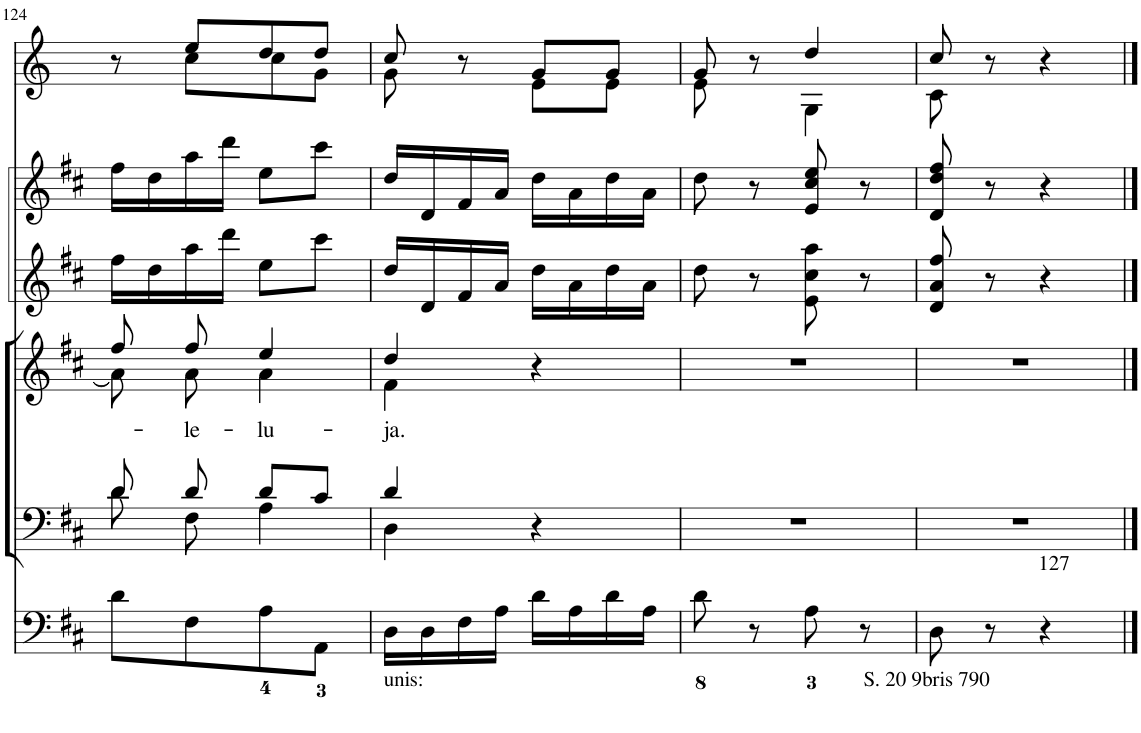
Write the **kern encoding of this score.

**kern	**kern	**kern	**text	**kern	**kern	**kern
*part6	*part5	*part4	*part4	*part3	*part2	*part1
*staff6	*staff5	*staff4	*staff4	*staff3	*staff2	*staff1
*I"Organ	*I"Voice	*I"Voice	*	*I"Violin	*I"Violini	*I"Clarini in D
*	*	*	*	*I'Vln	*I'Vln	*
!!LO:PB:g=z
*clefF4	*clefF4	*clefG2	*	*clefG2	*clefG2	*clefG2
*	*	*	*	*	*	*Trd-1c-2
*k[f#c#]	*k[f#c#]	*k[f#c#]	*	*k[f#c#]	*k[f#c#]	*k[]
*M2/4	*M2/4	*M2/4	*	*M2/4	*M2/4	*M2/4
=124	=124	=124	=124	=124	=124	=124
*	*^	*^	*	*	*	*^
8d\L	8d/	8d\	8ff#/L	8a\L]	.	16ff#\LL	16ff#\LL	8r	8ryy
.	.	.	.	.	.	16dd\	16dd\	.	.
!	!	!	!	!	!LO:LY:b	!	!	!	!
8F#\	8d/	8F#\	8ff#/J	8a\J	-le-	16aa\	16aa\	8ee/L	8cc\L
.	.	.	.	.	.	16ddd\JJ	16ddd\JJ	.	.
!	!	!	!	!	!LO:LY:b	!	!	!	!
8A\	8d/L	4A\	4ee/	4a\	-lu-	8ee\L	8ee\L	8dd/	8cc\
8AA\J	8c#/J	.	.	.	.	8ccc#\J	8ccc#\J	8dd/J	8g\J
=125	=125	=125	=125	=125	=125	=125	=125	=125	=125
!LO:TX:b:t=unis&colon;	!	!	!	!	!	!	!	!	!
!	!	!	!	!	!LO:LY:b	!	!	!	!
16D\LL	4d/	4D\	4dd/	4f#\	-ja.	16dd/LL	16dd/LL	8cc/	8g\
16D\	.	.	.	.	.	16d/	16d/	.	.
16F#\	.	.	.	.	.	16f#/	16f#/	8r	8ryy
16A\JJ	.	.	.	.	.	16a/JJ	16a/JJ	.	.
16d\LL	4r	4ryy	4r	4ryy	.	16dd\LL	16dd\LL	8g/L	8e\L
16A\	.	.	.	.	.	16a\	16a\	.	.
16d\	.	.	.	.	.	16dd\	16dd\	8g/J	8e\J
16A\JJ	.	.	.	.	.	16a\JJ	16a\JJ	.	.
*	*v	*v	*	*	*	*	*	*	*
*	*	*v	*v	*	*	*	*	*
=126	=126	=126	=126	=126	=126	=126	=126
8d\	2r	2r	.	8dd\	8dd\	8g/	8e\
8r	.	.	.	8r	8r	8r	8ryy
8A\	.	.	.	8e\ 8cc#\ 8aa\	8e/ 8cc#/ 8ee/	4dd/	4G\
8r	.	.	.	8r	8r	.	.
=127	=127	=127	=127	=127	=127	=127	=127
!LO:TX:b:t=S. 20 9bris 790	!	!	!	!	!	!	!
8D\	2r	2r	.	8d/ 8a/ 8ff#/	8d/ 8dd/ 8ff#/	8cc/	8c\
8r	.	.	.	8r	8r	8r	4.ryy
!LO:TX:a:t=127	!	!	!	!	!	!	!
4r	.	.	.	4r	4r	4r	.
*	*	*	*	*	*	*v	*v
==	==	==	==	==	==	==
*-	*-	*-	*-	*-	*-	*-
